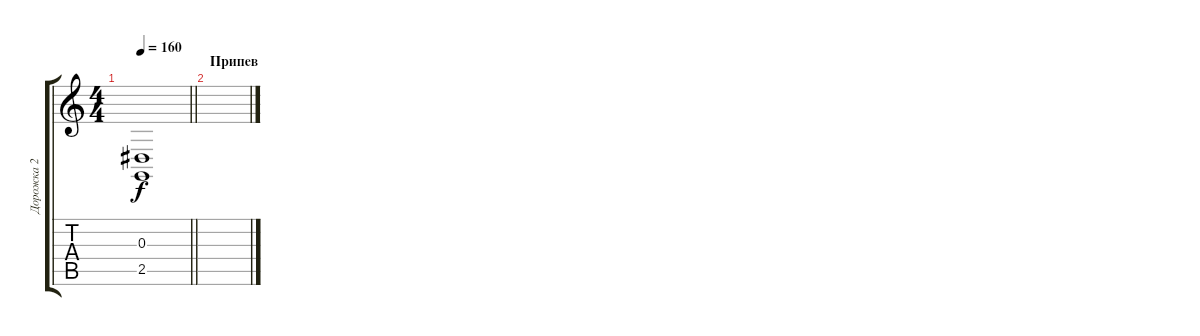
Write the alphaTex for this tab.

\track ("Дорожка 2" "Дорожка 2") {instrument synthvoice}
\staff {score tabs}
\tuning (C4 G3 Eb3 Bb2 F2 C2) {hide}
\ts (4 4)
\tempo 160
\clef g2
\barLineRight lightlight
\ks c
(0.3{t} 2.5{t}).1{dy f} |
\section ("" "Припев")
